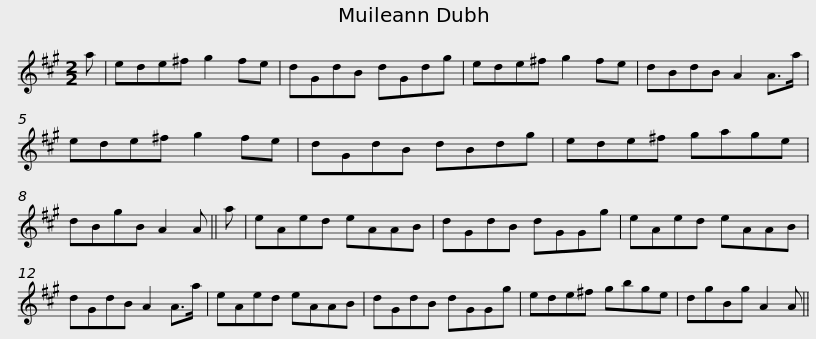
X:1
L:1/8
M:2/2
I:linebreak $
K:A
V:1 treble
V:1
 a | ede^f g2 fe | dGdB dGdg | ede^f g2 fe | dBdB A2 A>a | %5
 ede^f g2 fe |$ dGdB dBdg | ede^f gage | dBgB A2 A || a | %10
 eAed eAAB | dGdB dGGg |$ eAed eAAB | dGdB A2 A>a | eAed eAAB | %15
 dGdB dGGg | ede^f gbge |$ dgBg A2 A || %18
